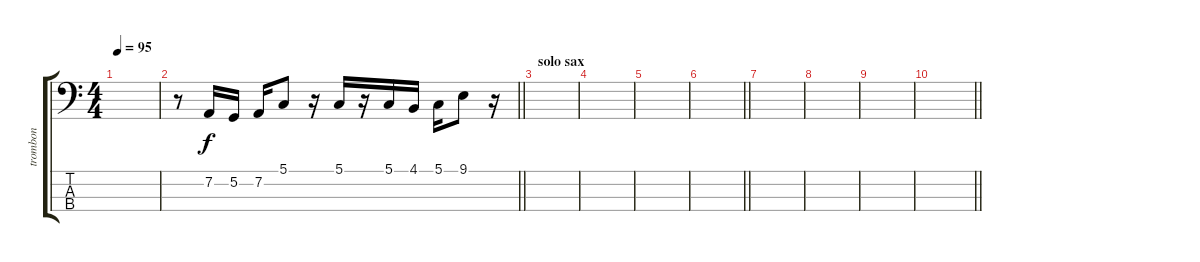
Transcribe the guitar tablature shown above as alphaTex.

\track ("trombon" "trombon") {instrument trombone}
\staff {score tabs}
\tuning (G2 D2 A1 E1) {hide}
\ts (4 4)
\tempo 95
\clef f4
\ks c
|
\barLineRight lightlight
r.8 7.2.16 5.2.16 7.2.16 5.1.8 r.16 5.1.16 r.16 5.1.16 4.1.16 5.1.16 9.1.8 r.16 |
\section ("" "solo sax")
|
|
|
\barLineRight lightlight
|
|
|
|
\barLineRight lightlight
